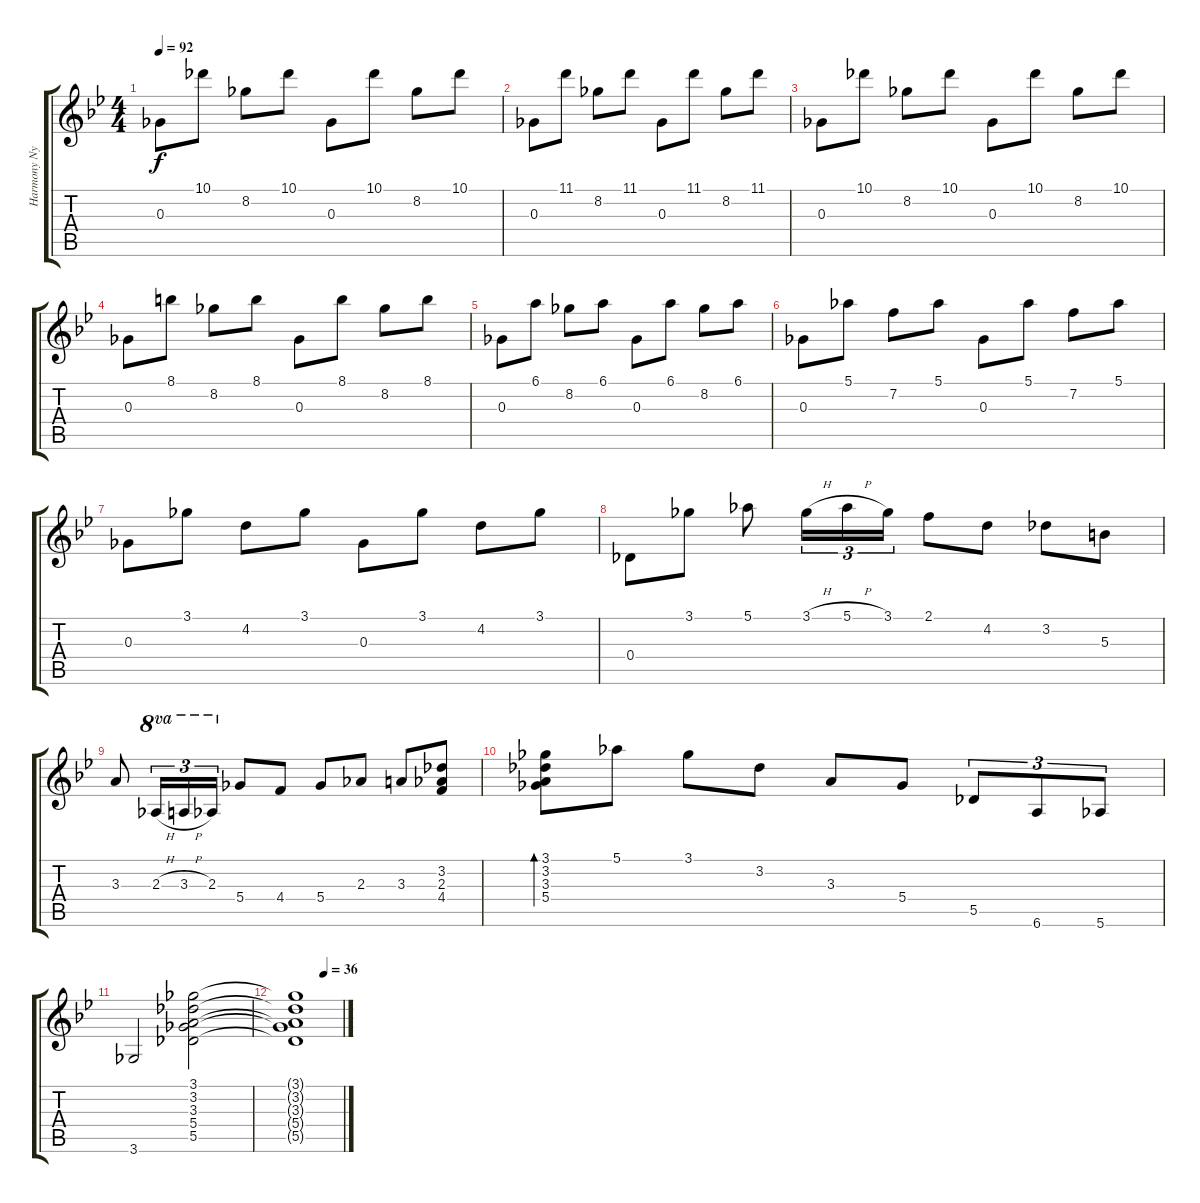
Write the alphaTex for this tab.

\track ("Harmony Nylon" "Harmony Ny") {instrument acousticguitarnylon}
\staff {score tabs}
\tuning (Eb4 Bb3 Gb3 Db3 Ab2 Eb2) {hide}
\ts (4 4)
\tempo 92
\clef g2
\ks bb
0.3.8{dy f} 10.1.8 8.2.8 10.1.8 0.3.8 10.1.8 8.2.8 10.1.8 |
0.3.8 11.1.8 8.2.8 11.1.8 0.3.8 11.1.8 8.2.8 11.1.8 |
0.3.8 10.1.8 8.2.8 10.1.8 0.3.8 10.1.8 8.2.8 10.1.8 |
0.3.8 8.1.8 8.2.8 8.1.8 0.3.8 8.1.8 8.2.8 8.1.8 |
0.3.8 6.1.8 8.2.8 6.1.8 0.3.8 6.1.8 8.2.8 6.1.8 |
0.3.8 5.1.8 7.2.8 5.1.8 0.3.8 5.1.8 7.2.8 5.1.8 |
0.3.8 3.1.8 4.2.8 3.1.8 0.3.8 3.1.8 4.2.8 3.1.8 |
0.4.8 3.1.8 5.1.8 3.1{h}.16{tu (3 2)} 5.1{h}.16{tu (3 2)} 3.1.16{tu (3 2)} 2.1.8 4.2.8 3.2.8 5.3.8 |
3.3.8 2.3{h}.16{tu (3 2) ot 8va} 3.3{h}.16{tu (3 2) ot 8va} 2.3.16{tu (3 2) ot 8va} 5.4.8 4.4.8 5.4.8 2.3.8 3.3.8 (3.2 2.3 4.4).8 |
(3.1 3.2 3.3 5.4).8{bd 30} 5.1.8 3.1.8 3.2.8 3.3.8 5.4.8 5.5.8{tu (3 2)} 6.6.8{tu (3 2)} 5.6.8{tu (3 2)} |
3.6.2 (3.1 3.2 3.3 5.4 5.5).2 |
\tempo (36 0.6666666666666666)
(3.1{t} 3.2{t} 3.3{t} 5.4{t} 5.5{t}).1
